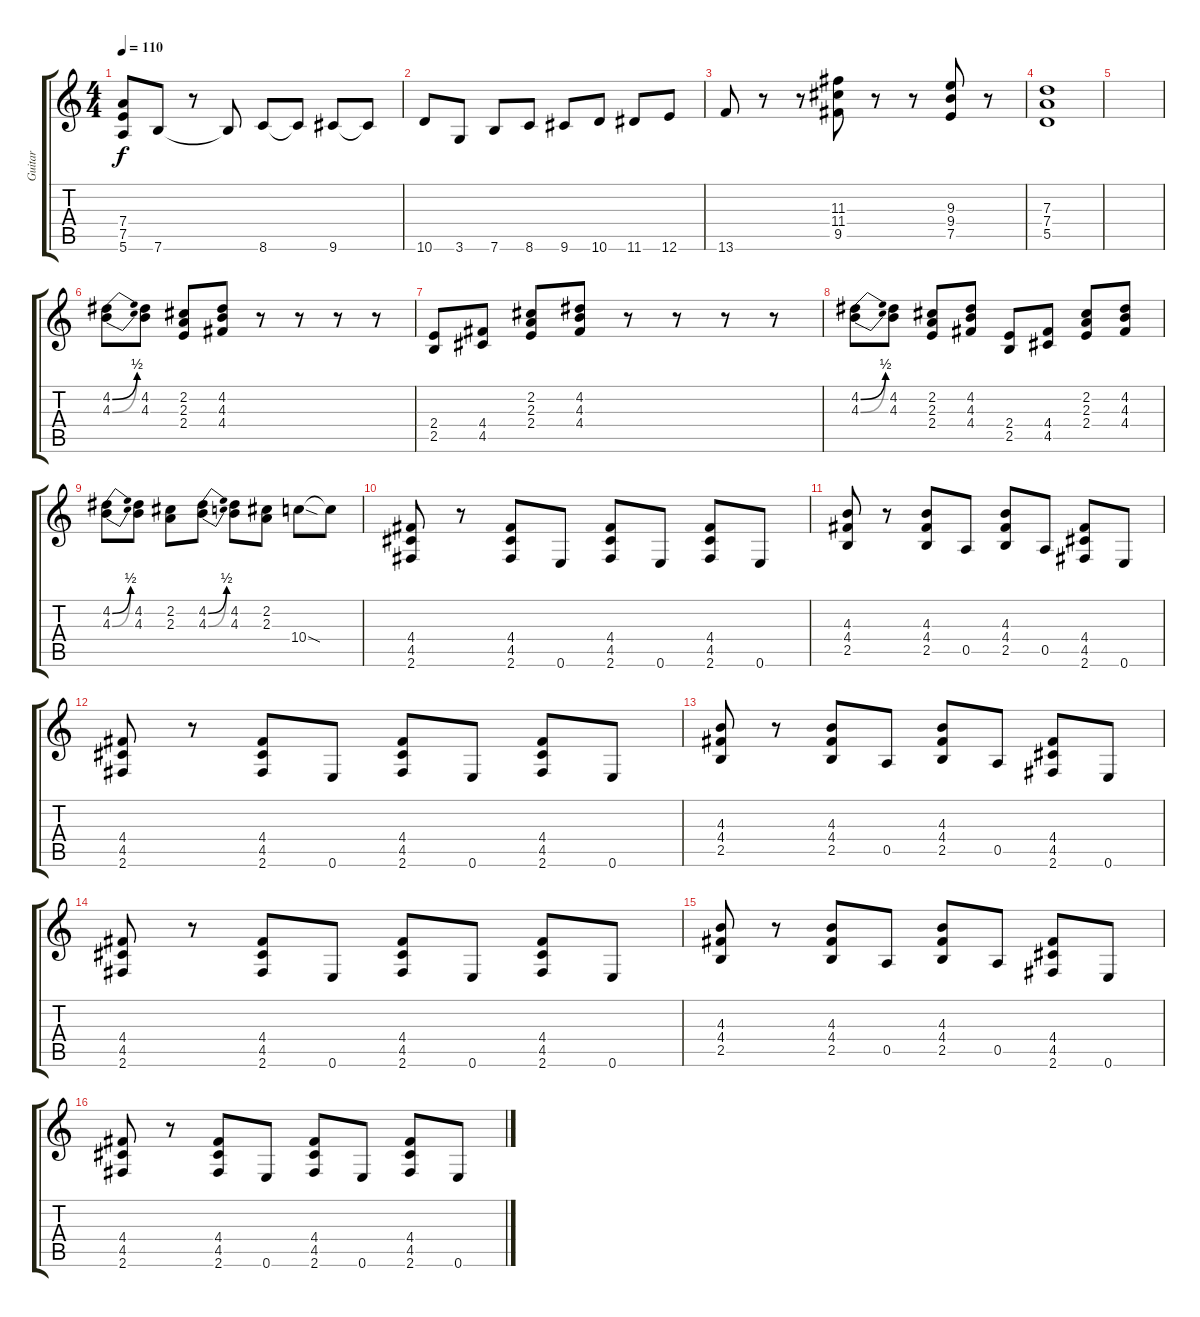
\track ("Guitar" "Guitar") {instrument distortionguitar}
\staff {score tabs}
\tuning (E4 B3 G3 D3 A2 E2) {hide}
\ts (4 4)
\tempo 110
\clef g2
\ks c
(7.4{t} 7.5{t} 5.6{t}).8{dy f} 7.6.8 r.8 7.6{t}.8 8.6.8 8.6{t}.8 9.6.8 9.6{t}.8 |
10.6.8 3.6.8 7.6.8 8.6.8 9.6.8 10.6.8 11.6.8 12.6.8 |
13.6.8 r.8 r.8 (11.3 11.4 9.5).8 r.8 r.8 (9.3 9.4 7.5).8 r.8 |
(7.3 7.4 5.5).1 |
|
(4.2{be (bend 0 0 60 2)} 4.3{be (bend 0 0 60 2)}).8 (4.2 4.3).8 (2.2 2.3 2.4).8 (4.2 4.3 4.4).8 r.8 r.8 r.8 r.8 |
(2.4 2.5).8 (4.4 4.5).8 (2.2 2.3 2.4).8 (4.2 4.3 4.4).8 r.8 r.8 r.8 r.8 |
(4.2{be (bend 0 0 60 2)} 4.3{be (bend 0 0 60 2)}).8 (4.2 4.3).8 (2.2 2.3 2.4).8 (4.2 4.3 4.4).8 (2.4 2.5).8 (4.4 4.5).8 (2.2 2.3 2.4).8 (4.2 4.3 4.4).8 |
(4.2{be (bend 0 0 60 2)} 4.3{be (bend 0 0 60 2)}).8 (4.2 4.3).8 (2.2 2.3).8 (4.2{be (bend 0 0 60 2)} 4.3{be (bend 0 0 60 2)}).8 (4.2 4.3).8 (2.2 2.3).8 10.4{sod}.8 10.4{t}.8 |
(4.4 4.5 2.6).8 r.8 (4.4 4.5 2.6).8 0.6.8 (4.4 4.5 2.6).8 0.6.8 (4.4 4.5 2.6).8 0.6.8 |
(4.3 4.4 2.5).8 r.8 (4.3 4.4 2.5).8 0.5.8 (4.3 4.4 2.5).8 0.5.8 (4.4 4.5 2.6).8 0.6.8 |
(4.4 4.5 2.6).8 r.8 (4.4 4.5 2.6).8 0.6.8 (4.4 4.5 2.6).8 0.6.8 (4.4 4.5 2.6).8 0.6.8 |
(4.3 4.4 2.5).8 r.8 (4.3 4.4 2.5).8 0.5.8 (4.3 4.4 2.5).8 0.5.8 (4.4 4.5 2.6).8 0.6.8 |
(4.4 4.5 2.6).8 r.8 (4.4 4.5 2.6).8 0.6.8 (4.4 4.5 2.6).8 0.6.8 (4.4 4.5 2.6).8 0.6.8 |
(4.3 4.4 2.5).8 r.8 (4.3 4.4 2.5).8 0.5.8 (4.3 4.4 2.5).8 0.5.8 (4.4 4.5 2.6).8 0.6.8 |
(4.4 4.5 2.6).8 r.8 (4.4 4.5 2.6).8 0.6.8 (4.4 4.5 2.6).8 0.6.8 (4.4 4.5 2.6).8 0.6.8
